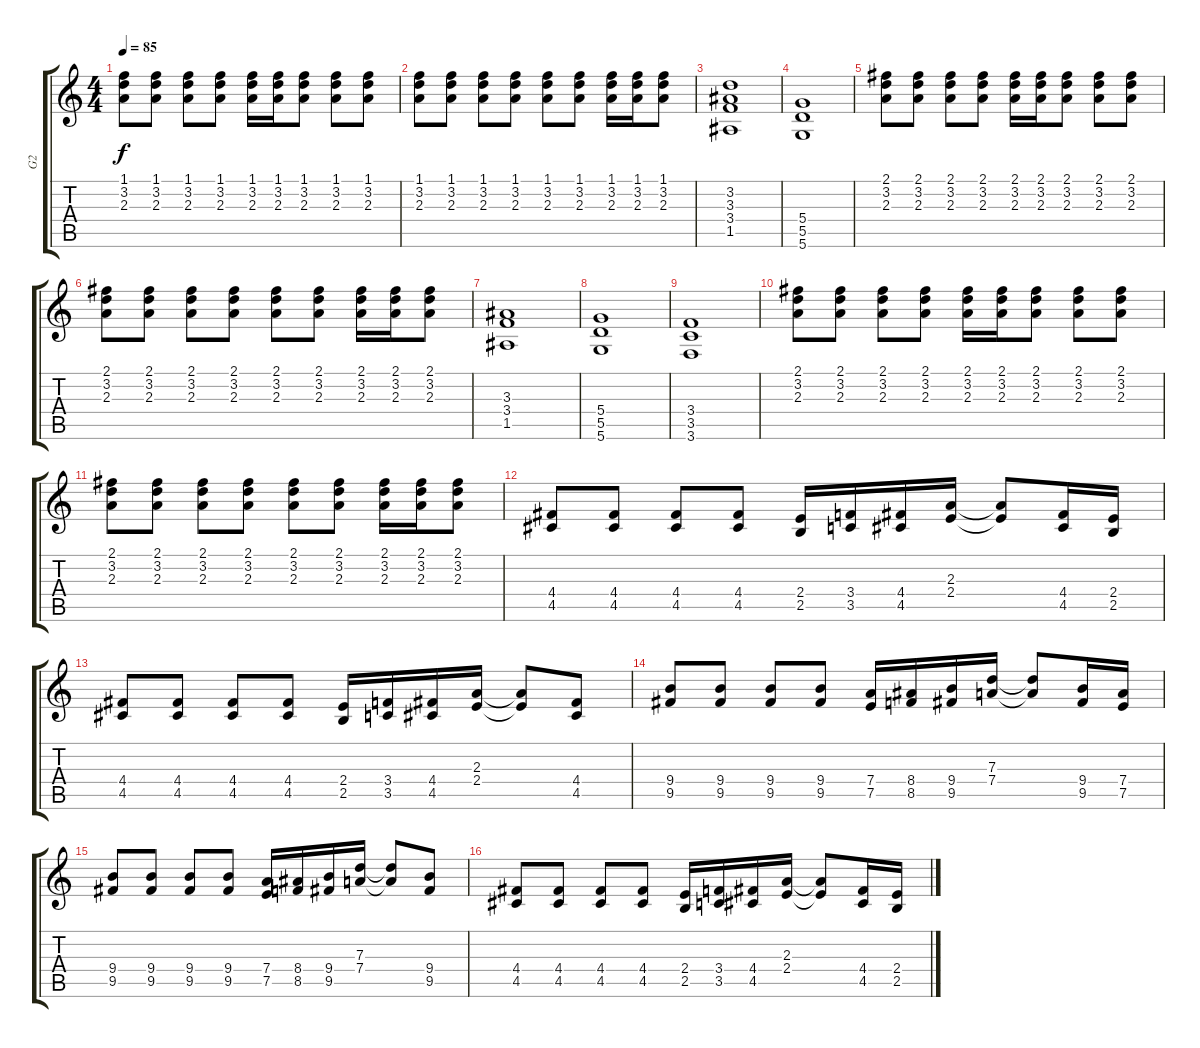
\track ("G2" "G2") {instrument overdrivenguitar}
\staff {score tabs}
\tuning (E4 B3 G3 D3 A2 D2) {hide}
\ts (4 4)
\tempo 85
\clef g2
\ks c
(1.1 3.2 2.3).8{dy f} (1.1 3.2 2.3).8 (1.1 3.2 2.3).8 (1.1 3.2 2.3).8 (1.1 3.2 2.3).16 (1.1 3.2 2.3).16 (1.1 3.2 2.3).8 (1.1 3.2 2.3).8 (1.1 3.2 2.3).8 |
(1.1 3.2 2.3).8 (1.1 3.2 2.3).8 (1.1 3.2 2.3).8 (1.1 3.2 2.3).8 (1.1 3.2 2.3).8 (1.1 3.2 2.3).8 (1.1 3.2 2.3).16 (1.1 3.2 2.3).16 (1.1 3.2 2.3).8 |
(3.2 3.3 3.4 1.5).1 |
(5.4 5.5 5.6).1 |
(2.1 3.2 2.3).8 (2.1 3.2 2.3).8 (2.1 3.2 2.3).8 (2.1 3.2 2.3).8 (2.1 3.2 2.3).16 (2.1 3.2 2.3).16 (2.1 3.2 2.3).8 (2.1 3.2 2.3).8 (2.1 3.2 2.3).8 |
(2.1 3.2 2.3).8 (2.1 3.2 2.3).8 (2.1 3.2 2.3).8 (2.1 3.2 2.3).8 (2.1 3.2 2.3).8 (2.1 3.2 2.3).8 (2.1 3.2 2.3).16 (2.1 3.2 2.3).16 (2.1 3.2 2.3).8 |
(3.3 3.4 1.5).1 |
(5.4 5.5 5.6).1 |
(3.4 3.5 3.6).1 |
(2.1 3.2 2.3).8 (2.1 3.2 2.3).8 (2.1 3.2 2.3).8 (2.1 3.2 2.3).8 (2.1 3.2 2.3).16 (2.1 3.2 2.3).16 (2.1 3.2 2.3).8 (2.1 3.2 2.3).8 (2.1 3.2 2.3).8 |
(2.1 3.2 2.3).8 (2.1 3.2 2.3).8 (2.1 3.2 2.3).8 (2.1 3.2 2.3).8 (2.1 3.2 2.3).8 (2.1 3.2 2.3).8 (2.1 3.2 2.3).16 (2.1 3.2 2.3).16 (2.1 3.2 2.3).8 |
(4.4 4.5).8 (4.4 4.5).8 (4.4 4.5).8 (4.4 4.5).8 (2.4 2.5).16 (3.4 3.5).16 (4.4 4.5).16 (2.3 2.4).16 (2.3{t} 2.4{t}).8 (4.4 4.5).16 (2.4 2.5).16 |
(4.4 4.5).8 (4.4 4.5).8 (4.4 4.5).8 (4.4 4.5).8 (2.4 2.5).16 (3.4 3.5).16 (4.4 4.5).16 (2.3 2.4).16 (2.3{t} 2.4{t}).8 (4.4 4.5).8 |
(9.4 9.5).8 (9.4 9.5).8 (9.4 9.5).8 (9.4 9.5).8 (7.4 7.5).16 (8.4 8.5).16 (9.4 9.5).16 (7.3 7.4).16 (7.3{t} 7.4{t}).8 (9.4 9.5).16 (7.4 7.5).16 |
(9.4 9.5).8 (9.4 9.5).8 (9.4 9.5).8 (9.4 9.5).8 (7.4 7.5).16 (8.4 8.5).16 (9.4 9.5).16 (7.3 7.4).16 (7.3{t} 7.4{t}).8 (9.4 9.5).8 |
(4.4 4.5).8 (4.4 4.5).8 (4.4 4.5).8 (4.4 4.5).8 (2.4 2.5).16 (3.4 3.5).16 (4.4 4.5).16 (2.3 2.4).16 (2.3{t} 2.4{t}).8 (4.4 4.5).16 (2.4 2.5).16
